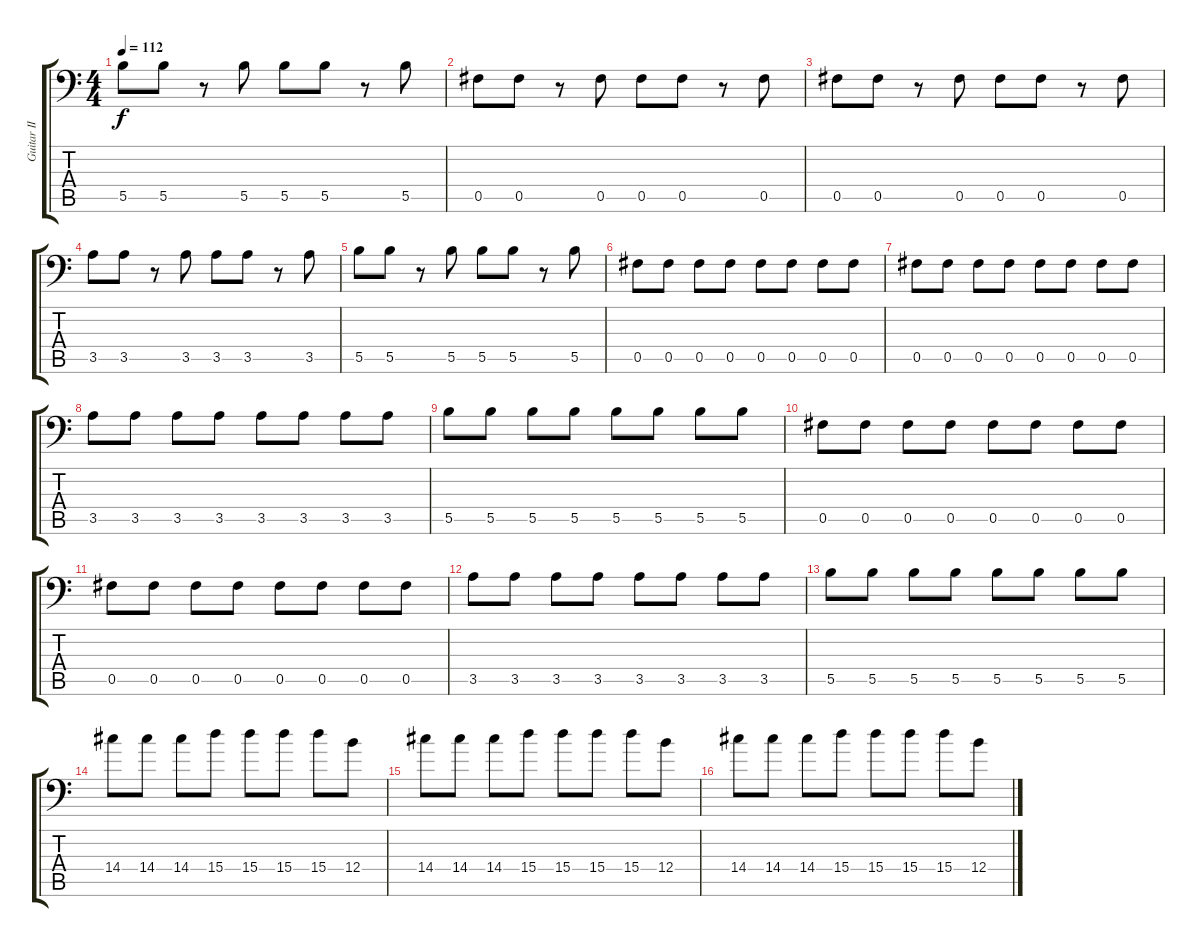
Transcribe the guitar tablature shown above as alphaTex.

\track ("Guitar II [Mike Gallagher]" "Guitar II ") {instrument distortionguitar}
\staff {score tabs}
\tuning (B3 Ab3 E3 B2 Gb2 Gb1) {hide}
\ts (4 4)
\tempo 112
\clef f4
\ks c
5.5.8{dy f} 5.5.8 r.8 5.5.8 5.5.8 5.5.8 r.8 5.5.8 |
0.5.8 0.5.8 r.8 0.5.8 0.5.8 0.5.8 r.8 0.5.8 |
0.5.8 0.5.8 r.8 0.5.8 0.5.8 0.5.8 r.8 0.5.8 |
3.5.8 3.5.8 r.8 3.5.8 3.5.8 3.5.8 r.8 3.5.8 |
5.5.8 5.5.8 r.8 5.5.8 5.5.8 5.5.8 r.8 5.5.8 |
0.5.8 0.5.8 0.5.8 0.5.8 0.5.8 0.5.8 0.5.8 0.5.8 |
0.5.8 0.5.8 0.5.8 0.5.8 0.5.8 0.5.8 0.5.8 0.5.8 |
3.5.8 3.5.8 3.5.8 3.5.8 3.5.8 3.5.8 3.5.8 3.5.8 |
5.5.8 5.5.8 5.5.8 5.5.8 5.5.8 5.5.8 5.5.8 5.5.8 |
0.5.8 0.5.8 0.5.8 0.5.8 0.5.8 0.5.8 0.5.8 0.5.8 |
0.5.8 0.5.8 0.5.8 0.5.8 0.5.8 0.5.8 0.5.8 0.5.8 |
3.5.8 3.5.8 3.5.8 3.5.8 3.5.8 3.5.8 3.5.8 3.5.8 |
5.5.8 5.5.8 5.5.8 5.5.8 5.5.8 5.5.8 5.5.8 5.5.8 |
14.4.8 14.4.8 14.4.8 15.4.8 15.4.8 15.4.8 15.4.8 12.4.8 |
14.4.8 14.4.8 14.4.8 15.4.8 15.4.8 15.4.8 15.4.8 12.4.8 |
14.4.8 14.4.8 14.4.8 15.4.8 15.4.8 15.4.8 15.4.8 12.4.8
